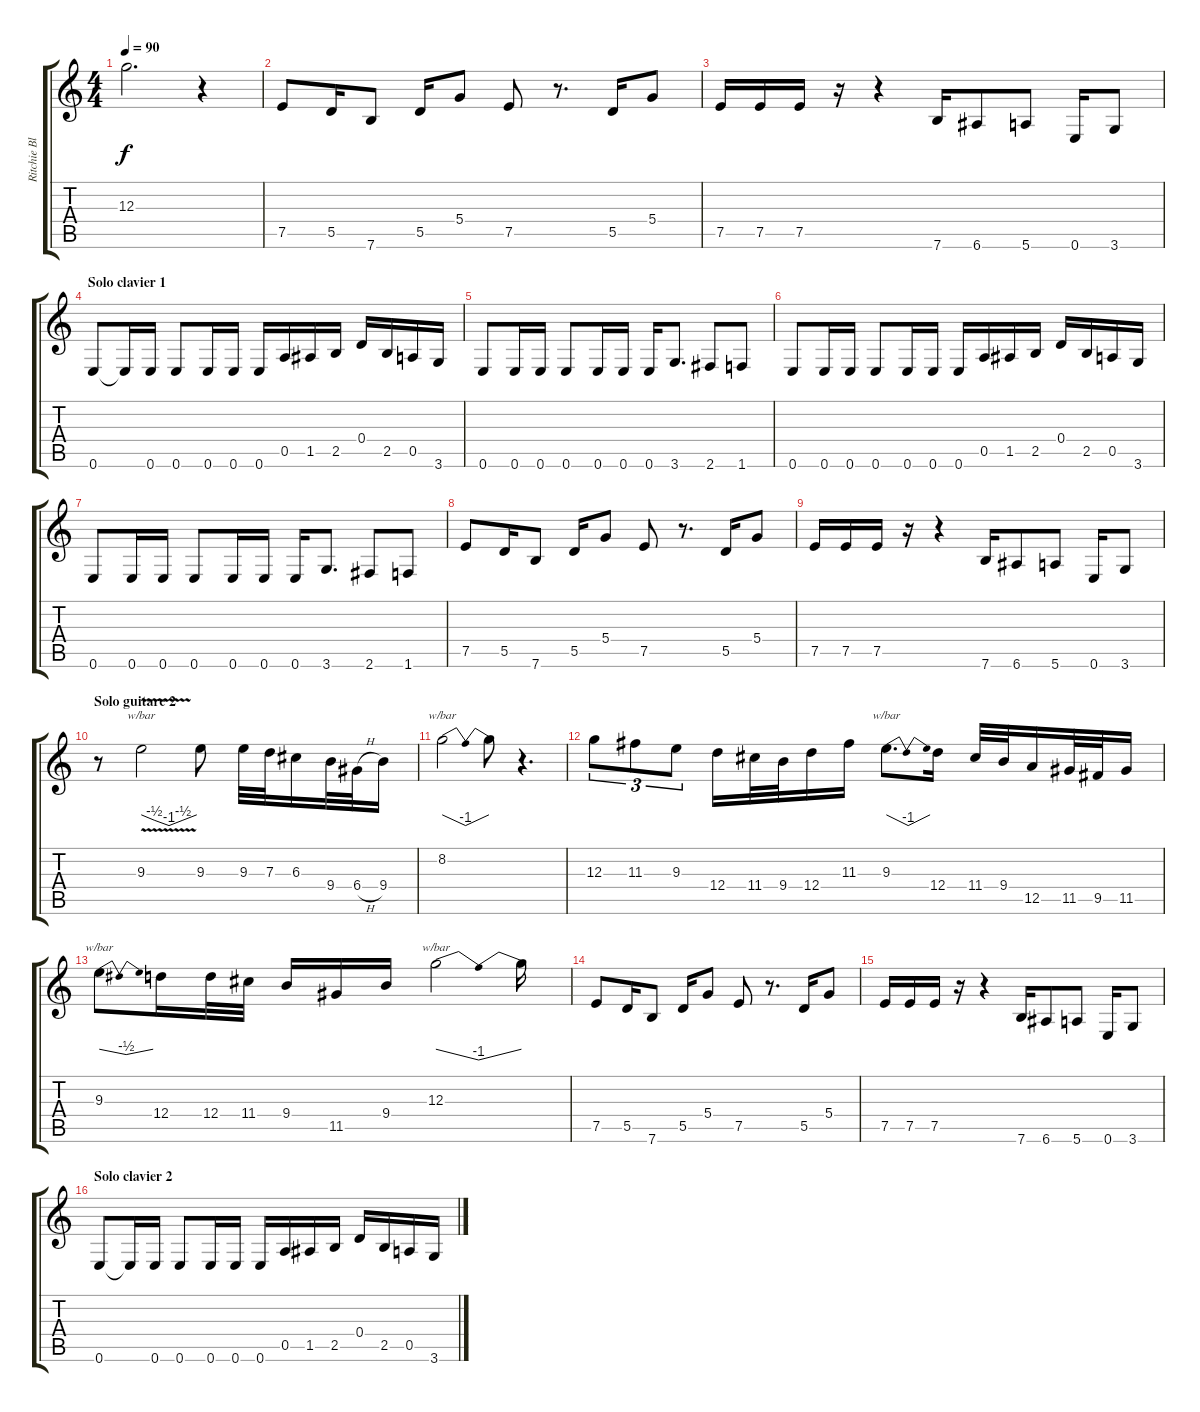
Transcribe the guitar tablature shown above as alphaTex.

\track ("Ritchie Blackmore" "Ritchie Bl") {instrument distortionguitar}
\staff {score tabs}
\tuning (E4 B3 G3 D3 A2 E2) {hide}
\ts (4 4)
\tempo 90
\clef g2
\ks c
12.3{t}.2{d dy f} r.4{volume 11} |
7.5.8 5.5.16 7.6.8 5.5.16 5.4.8 7.5.8 r.8{d} 5.5.16 5.4.8 |
7.5.16 7.5.16 7.5.16 r.16 r.4 7.6.16 6.6.8 5.6.8 0.6.16 3.6.8 |
\section ("" "Solo clavier 1")
0.6.8 0.6{t}.16 0.6.16 0.6.8 0.6.16 0.6.16 0.6.16 0.5.16 1.5.16 2.5.16 0.4.16 2.5.16 0.5.16 3.6.16 |
0.6.8 0.6.16 0.6.16 0.6.8 0.6.16 0.6.16 0.6.16 3.6.8{d} 2.6.8 1.6.8 |
0.6.8 0.6.16 0.6.16 0.6.8 0.6.16 0.6.16 0.6.16 0.5.16 1.5.16 2.5.16 0.4.16 2.5.16 0.5.16 3.6.16 |
0.6.8 0.6.16 0.6.16 0.6.8 0.6.16 0.6.16 0.6.16 3.6.8{d} 2.6.8 1.6.8 |
7.5.8 5.5.16 7.6.8 5.5.16 5.4.8 7.5.8 r.8{d} 5.5.16 5.4.8 |
7.5.16 7.5.16 7.5.16 r.16 r.4 7.6.16 6.6.8 5.6.8 0.6.16 3.6.8 |
\section ("" "Solo guitare 2")
r.8{volume 16} 9.3{v}.2{tbe (custom default 0 0 14 -2 30 -4 45 -2 60 0)} 9.3.8 9.3.32 7.3.32 6.3.16 9.4.32 6.4{h}.32 9.4.16 |
8.2.2{tbe (dip default 0 0 30 -4 60 0)} 8.2{t}.8 r.4{d} |
12.3.8{tu (3 2)} 11.3.8{tu (3 2)} 9.3.8{tu (3 2)} 12.4.16 11.4.32 9.4.32 12.4.16 11.3.16 9.3.8{d tbe (dip default 0 0 30 -4 60 0)} 12.4.16 11.4.32 9.4.32 12.5.16 11.5.32 9.5.32 11.5.16 |
9.3.8{tbe (dip default 0 0 30 -2 60 0)} 12.4.16 12.4.32 11.4.32 9.4.16 11.5.16 9.4.16 12.3.2{tbe (dip default 0 0 30 -4 60 0)} 12.3{t}.16 |
7.5.8{volume 11} 5.5.16 7.6.8 5.5.16 5.4.8 7.5.8 r.8{d} 5.5.16 5.4.8 |
7.5.16 7.5.16 7.5.16 r.16 r.4 7.6.16 6.6.8 5.6.8 0.6.16 3.6.8 |
\section ("" "Solo clavier 2")
0.6.8 0.6{t}.16 0.6.16 0.6.8 0.6.16 0.6.16 0.6.16 0.5.16 1.5.16 2.5.16 0.4.16 2.5.16 0.5.16 3.6.16
